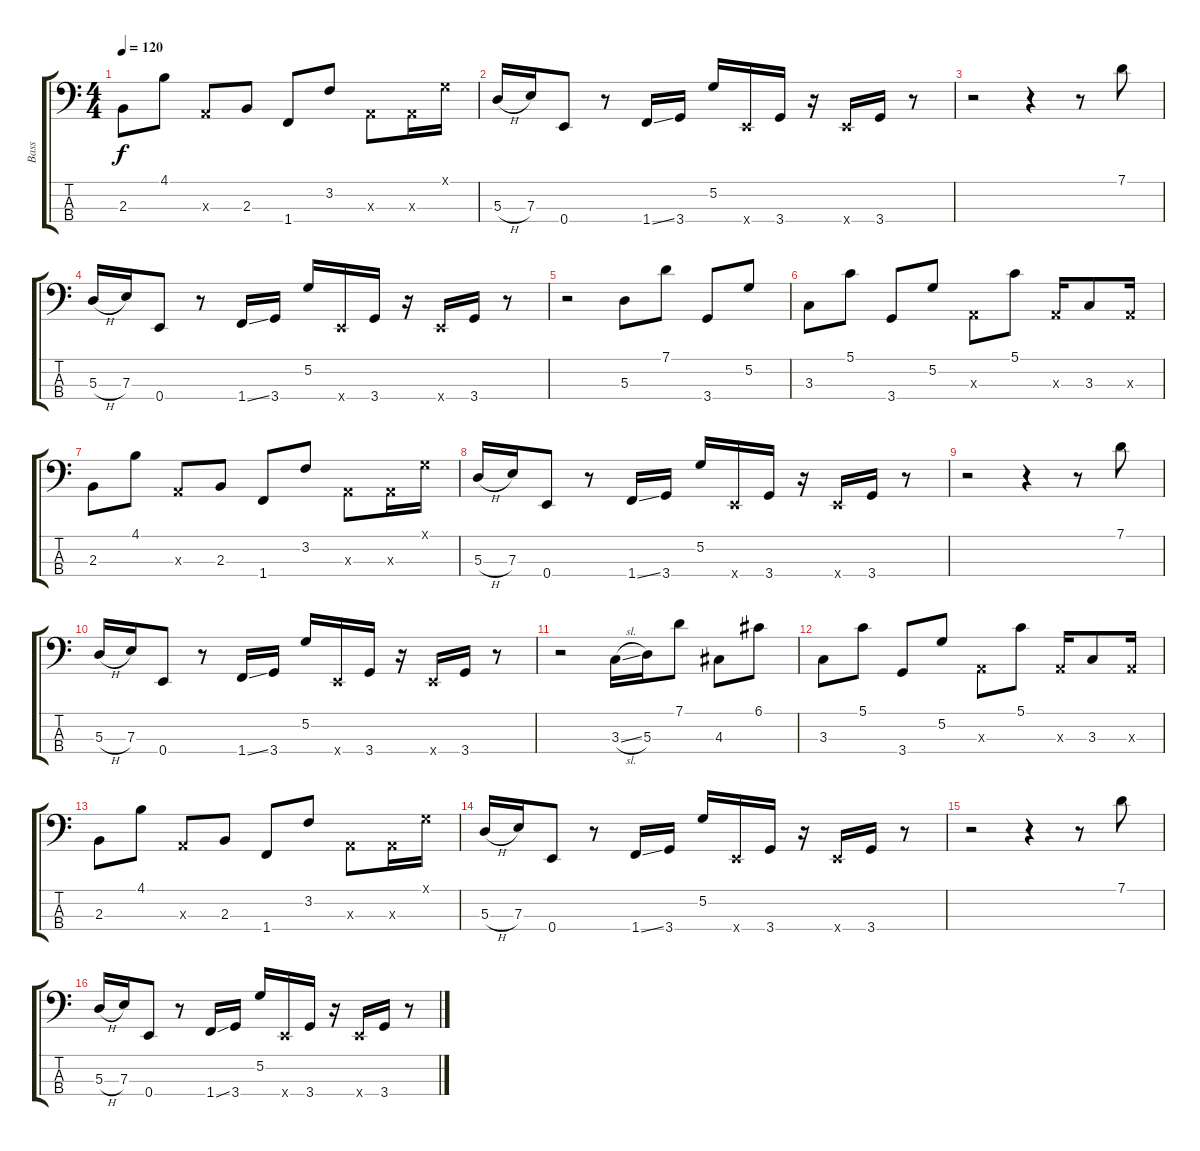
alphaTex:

\track ("Bass" "Bass") {instrument slapbass1}
\staff {score tabs}
\tuning (G2 D2 A1 E1) {hide}
\ts (4 4)
\tempo 120
\clef f4
\ks c
2.3.8{dy f} 4.1.8 0.3{x}.8 2.3.8 1.4.8 3.2.8 0.3{x}.8 0.3{x}.16 0.1{x}.16 |
5.3{h}.16 7.3.16 0.4.8 r.8 1.4{ss}.16 3.4.16 5.2.16 0.4{x}.16 3.4.16 r.16 0.4{x}.16 3.4.16 r.8 |
r.2 r.4 r.8 7.1.8 |
5.3{h}.16 7.3.16 0.4.8 r.8 1.4{ss}.16 3.4.16 5.2.16 0.4{x}.16 3.4.16 r.16 0.4{x}.16 3.4.16 r.8 |
r.2 5.3.8 7.1.8 3.4.8 5.2.8 |
3.3.8 5.1.8 3.4.8 5.2.8 0.3{x}.8 5.1.8 0.3{x}.16 3.3.8 0.3{x}.16 |
2.3.8 4.1.8 0.3{x}.8 2.3.8 1.4.8 3.2.8 0.3{x}.8 0.3{x}.16 0.1{x}.16 |
5.3{h}.16 7.3.16 0.4.8 r.8 1.4{ss}.16 3.4.16 5.2.16 0.4{x}.16 3.4.16 r.16 0.4{x}.16 3.4.16 r.8 |
r.2 r.4 r.8 7.1.8 |
5.3{h}.16 7.3.16 0.4.8 r.8 1.4{ss}.16 3.4.16 5.2.16 0.4{x}.16 3.4.16 r.16 0.4{x}.16 3.4.16 r.8 |
r.2 3.3{sl}.16 5.3.16 7.1.8 4.3.8 6.1.8 |
3.3.8 5.1.8 3.4.8 5.2.8 0.3{x}.8 5.1.8 0.3{x}.16 3.3.8 0.3{x}.16 |
2.3.8 4.1.8 0.3{x}.8 2.3.8 1.4.8 3.2.8 0.3{x}.8 0.3{x}.16 0.1{x}.16 |
5.3{h}.16 7.3.16 0.4.8 r.8 1.4{ss}.16 3.4.16 5.2.16 0.4{x}.16 3.4.16 r.16 0.4{x}.16 3.4.16 r.8 |
r.2 r.4 r.8 7.1.8 |
5.3{h}.16 7.3.16 0.4.8 r.8 1.4{ss}.16 3.4.16 5.2.16 0.4{x}.16 3.4.16 r.16 0.4{x}.16 3.4.16 r.8
